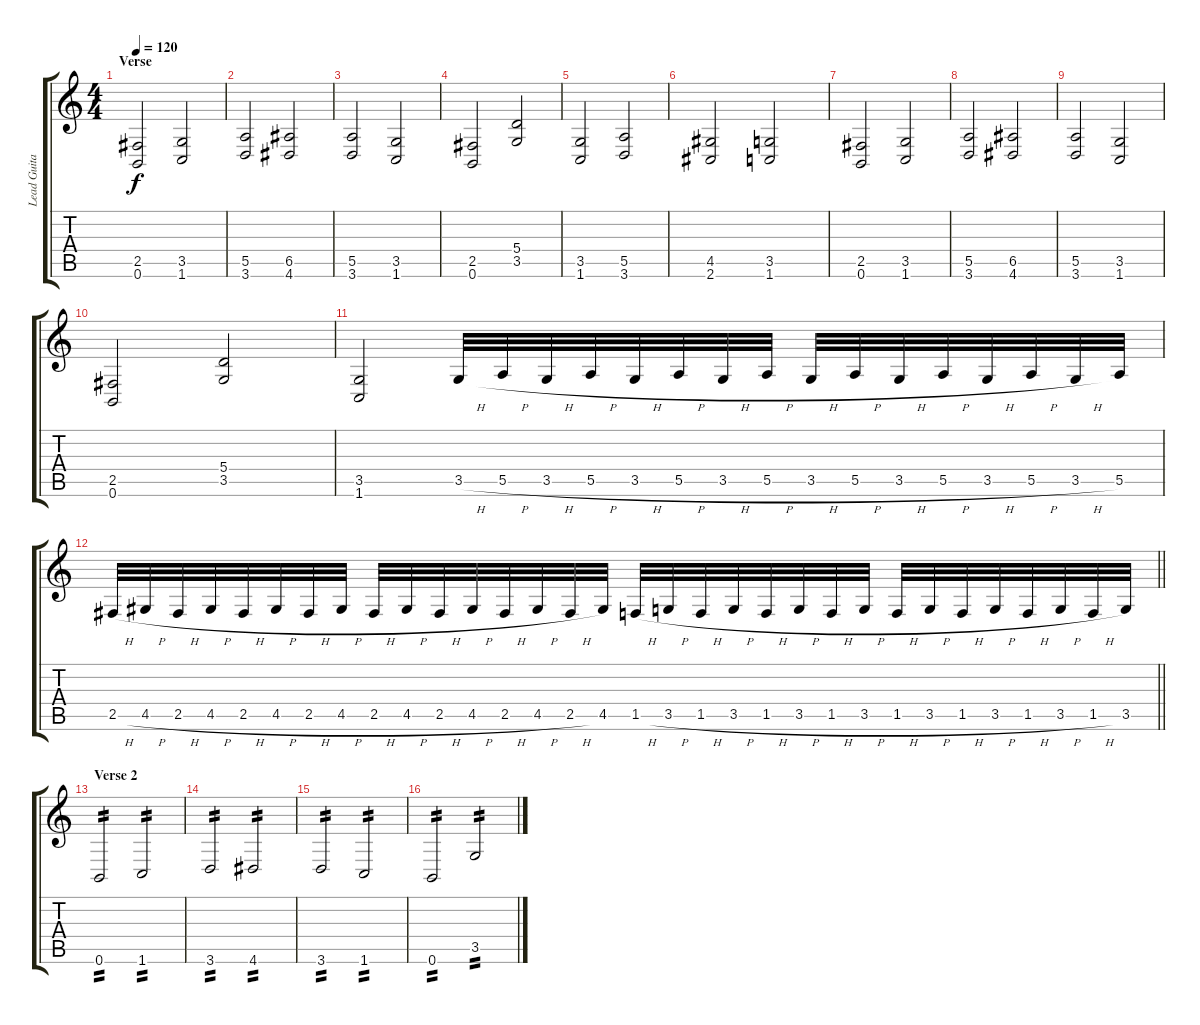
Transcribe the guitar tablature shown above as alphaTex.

\track ("Lead Guitar" "Lead Guita") {instrument distortionguitar}
\staff {score tabs}
\tuning (B3 Gb3 D3 A2 E2 B1) {hide}
\ts (4 4)
\section ("" "Verse")
\tempo 120
\clef g2
\ks c
(2.5 0.6).2{dy f} (3.5 1.6).2 |
(5.5 3.6).2 (6.5 4.6).2 |
(5.5 3.6).2 (3.5 1.6).2 |
(2.5 0.6).2 (5.4 3.5).2 |
(3.5 1.6).2 (5.5 3.6).2 |
(4.5 2.6).2 (3.5 1.6).2 |
(2.5 0.6).2 (3.5 1.6).2 |
(5.5 3.6).2 (6.5 4.6).2 |
(5.5 3.6).2 (3.5 1.6).2 |
(2.5 0.6).2 (5.4 3.5).2 |
(3.5 1.6).2 3.5{h}.32 5.5{h}.32 3.5{h}.32 5.5{h}.32 3.5{h}.32 5.5{h}.32 3.5{h}.32 5.5{h}.32 3.5{h}.32 5.5{h}.32 3.5{h}.32 5.5{h}.32 3.5{h}.32 5.5{h}.32 3.5{h}.32 5.5.32 |
\barLineRight lightlight
2.5{h}.32 4.5{h}.32 2.5{h}.32 4.5{h}.32 2.5{h}.32 4.5{h}.32 2.5{h}.32 4.5{h}.32 2.5{h}.32 4.5{h}.32 2.5{h}.32 4.5{h}.32 2.5{h}.32 4.5{h}.32 2.5{h}.32 4.5.32 1.5{h}.32 3.5{h}.32 1.5{h}.32 3.5{h}.32 1.5{h}.32 3.5{h}.32 1.5{h}.32 3.5{h}.32 1.5{h}.32 3.5{h}.32 1.5{h}.32 3.5{h}.32 1.5{h}.32 3.5{h}.32 1.5{h}.32 3.5.32 |
\section ("" "Verse 2")
0.6.2{tp 2} 1.6.2{tp 2} |
3.6.2{tp 2} 4.6.2{tp 2} |
3.6.2{tp 2} 1.6.2{tp 2} |
0.6.2{tp 2} 3.5.2{tp 2}
